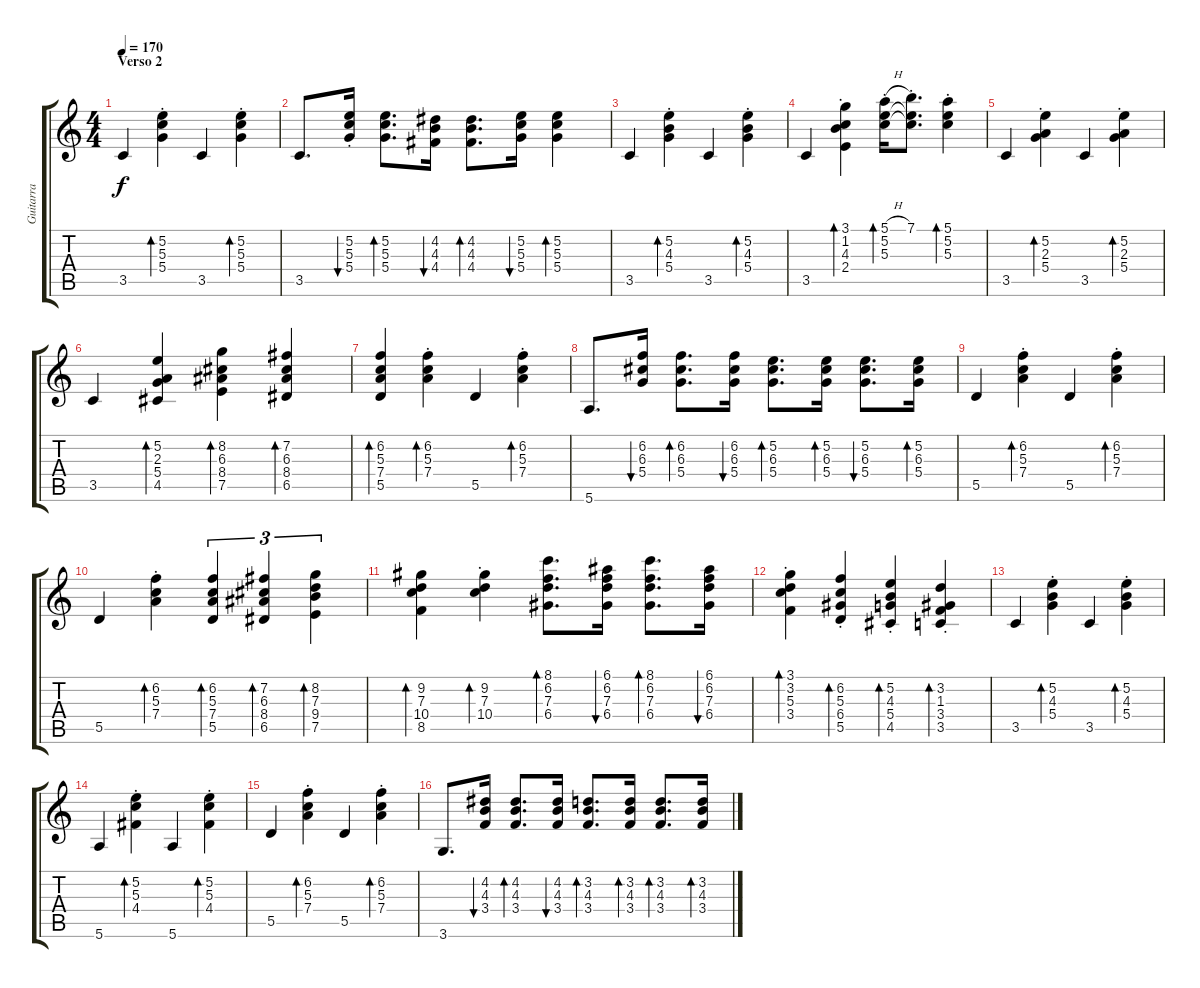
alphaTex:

\track ("Guitarra" "Guitarra") {instrument electricguitarjazz}
\staff {score tabs}
\tuning (E4 B3 G3 D3 A2 E2) {hide}
\ts (4 4)
\section ("" "Verso 2")
\tempo 170
\clef g2
\ks c
3.5.4{dy f} (5.2{st} 5.3{st} 5.4{st}).4{bd 60} 3.5.4 (5.2{st} 5.3{st} 5.4{st}).4{bd 60} |
3.5.8{d} (5.2{st} 5.3{st} 5.4{st}).16{bu 60} (5.2 5.3 5.4).8{d bd 60} (4.2 4.3 4.4).16{bu 60} (4.2 4.3 4.4).8{d bd 60} (5.2 5.3 5.4).16{bu 60} (5.2 5.3 5.4).4{bd 60} |
3.5.4 (5.2{st} 4.3{st} 5.4{st}).4{bd 60} 3.5.4 (5.2{st} 4.3{st} 5.4{st}).4{bd 60} |
3.5.4 (3.1 1.2{st} 4.3{st} 2.4{st}).4{bd 60} (5.1{h st} 5.2{st} 5.3{st}).16{bd 60} (7.1{st} 5.2{t} 5.3{t}).8{d} (5.1 5.2{st} 5.3{st}).4{bd 60} |
3.5.4 (5.2{st} 2.3{st} 5.4{st}).4{bd 60} 3.5.4 (5.2{st} 2.3{st} 5.4{st}).4{bd 60} |
3.5.4 (5.2 2.3 5.4 4.5).4{bd 60} (8.2 6.3 8.4 7.5).4{bd 60} (7.2 6.3 8.4 6.5).4{bd 60} |
(6.2 5.3 7.4 5.5).4{bd 60} (6.2{st} 5.3{st} 7.4{st}).4{bd 60} 5.5.4 (6.2{st} 5.3{st} 7.4{st}).4{bd 60} |
5.6.8{d} (6.2 6.3 5.4).16{bu 60} (6.2 6.3 5.4).8{d bd 60} (6.2 6.3 5.4).16{bu 60} (5.2 6.3 5.4).8{d bd 60} (5.2 6.3 5.4).16{bd 60} (5.2 6.3 5.4).8{d bu 60} (5.2 6.3 5.4).16{bd 60} |
5.5.4 (6.2{st} 5.3{st} 7.4{st}).4{bd 60} 5.5.4 (6.2{st} 5.3{st} 7.4{st}).4{bd 60} |
5.5.4 (6.2{st} 5.3{st} 7.4{st}).4{bd 60} (6.2 5.3 7.4 5.5).4{tu (3 2) bd 60} (7.2 6.3 8.4 6.5).4{tu (3 2) bd 60} (8.2 7.3 9.4 7.5).4{tu (3 2) bd 60} |
(9.2 7.3 10.4 8.5).4{bd 60} (9.2{st} 7.3{st} 10.4{st}).4{bd 60} (8.1 6.2 7.3 6.4).8{d bd 60} (6.1 6.2 7.3 6.4).16{bu 60} (8.1 6.2 7.3 6.4).8{d bd 60} (6.1 6.2 7.3 6.4).16{bu 60} |
(3.1{st} 3.2{st} 5.3{st} 3.4{st}).4{bd 60} (6.2{st} 5.3{st} 6.4{st} 5.5{st}).4{bd 60} (5.2{st} 4.3{st} 5.4{st} 4.5{st}).4{bd 60} (3.2{st} 1.3{st} 3.4{st} 3.5{st}).4{bd 60} |
3.5.4 (5.2{st} 4.3{st} 5.4{st}).4{bd 60} 3.5.4 (5.2{st} 4.3{st} 5.4{st}).4{bd 60} |
5.6.4 (5.2{st} 5.3{st} 4.4{st}).4{bd 60} 5.6.4 (5.2{st} 5.3{st} 4.4{st}).4{bd 60} |
5.5.4 (6.2{st} 5.3{st} 7.4{st}).4{bd 60} 5.5.4 (6.2{st} 5.3{st} 7.4{st}).4{bd 60} |
3.6.8{d} (4.2 4.3 3.4).16{bu 60} (4.2 4.3 3.4).8{d bd 60} (4.2 4.3 3.4).16{bu 60} (3.2 4.3 3.4).8{d bd 60} (3.2 4.3 3.4).16{bd 60} (3.2 4.3 3.4).8{d bd 60} (3.2 4.3 3.4).16{bd 60}
